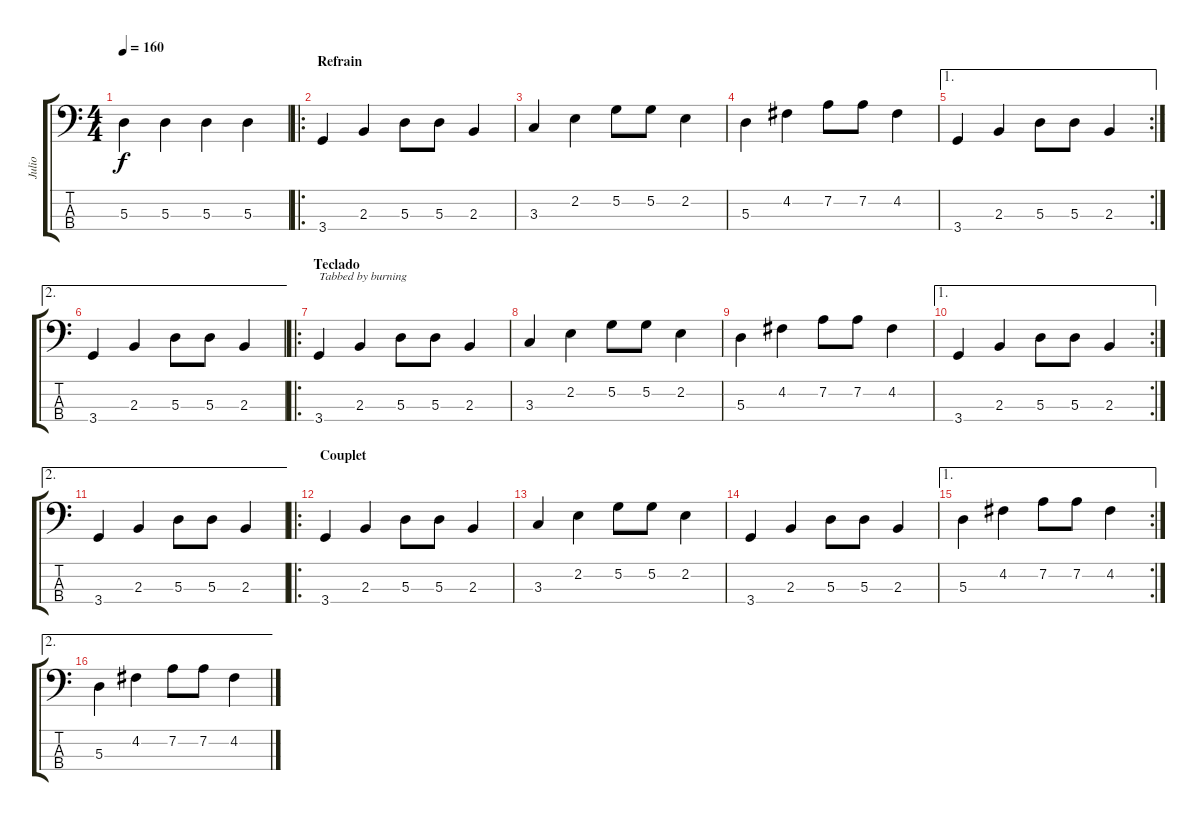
\track ("Julio" "Julio") {instrument electricbassfinger}
\staff {score tabs}
\tuning (G2 D2 A1 E1) {hide}
\ts (4 4)
\tempo 160
\clef f4
\ks c
5.3.4{dy f} 5.3.4 5.3.4 5.3.4 |
\ro
\section ("" "Refrain")
3.4.4 2.3.4 5.3.8 5.3.8 2.3.4 |
3.3.4 2.2.4 5.2.8 5.2.8 2.2.4 |
5.3.4 4.2.4 7.2.8 7.2.8 4.2.4 |
\ae 1
\rc 2
3.4.4 2.3.4 5.3.8 5.3.8 2.3.4 |
\ae 2
3.4.4 2.3.4 5.3.8 5.3.8 2.3.4 |
\ro
\section ("" "Teclado")
3.4.4{txt "Tabbed by burning"} 2.3.4 5.3.8 5.3.8 2.3.4 |
3.3.4 2.2.4 5.2.8 5.2.8 2.2.4 |
5.3.4 4.2.4 7.2.8 7.2.8 4.2.4 |
\ae 1
\rc 2
3.4.4 2.3.4 5.3.8 5.3.8 2.3.4 |
\ae 2
3.4.4 2.3.4 5.3.8 5.3.8 2.3.4 |
\ro
\section ("" "Couplet")
3.4.4 2.3.4 5.3.8 5.3.8 2.3.4 |
3.3.4 2.2.4 5.2.8 5.2.8 2.2.4 |
3.4.4 2.3.4 5.3.8 5.3.8 2.3.4 |
\ae 1
\rc 2
5.3.4 4.2.4 7.2.8 7.2.8 4.2.4 |
\ae 2
5.3.4 4.2.4 7.2.8 7.2.8 4.2.4
